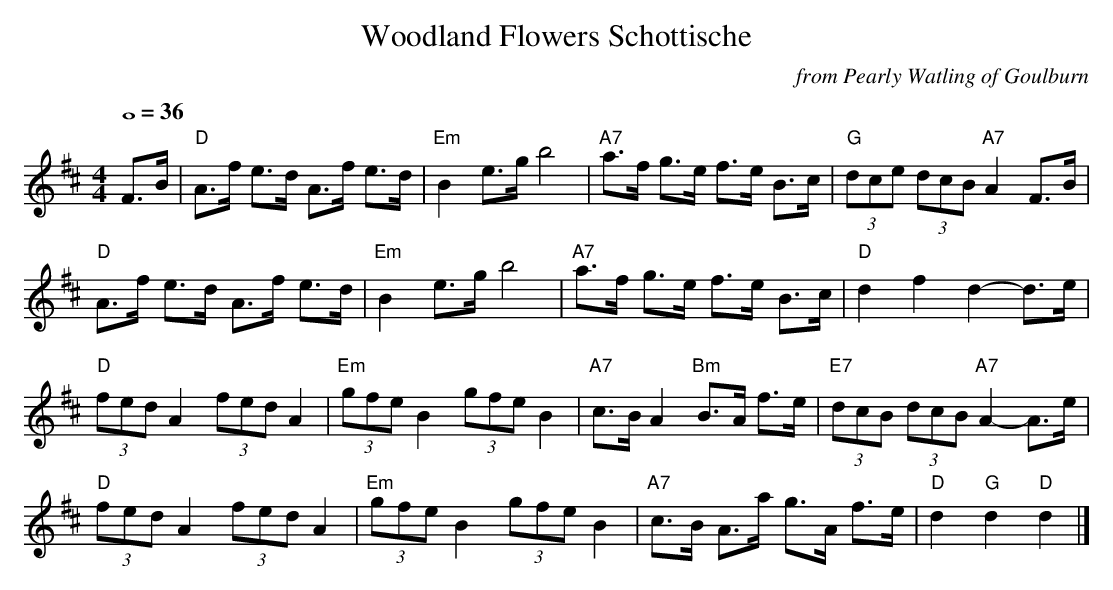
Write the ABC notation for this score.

X:1
T:Woodland Flowers Schottische
M:4/4
L:1/8
Q:4/4=36
C:from Pearly Watling of Goulburn
K:D
F>B|"D"A>f e>d A>f e>d|"Em"B2 e>g b4|"A7"a>f g>e f>e B>c|"G"(3dce (3dcB "A7"A2 F>B|
"D"A>f e>d A>f e>d|"Em"B2 e>g b4|"A7"a>f g>e f>e B>c|"D"d2 f2 d2-d>e|
"D"(3fed A2 (3fed A2|"Em"(3gfe B2 (3gfe B2|"A7"c>B A2 "Bm"B>A f>e|"E7"(3dcB (3dcB "A7"A2-A>e|
"D"(3fed A2 (3fed A2|"Em"(3gfe B2 (3gfe B2|"A7"c>B A>a g>A f>e|"D"d2"G"d2"D"d2|]
